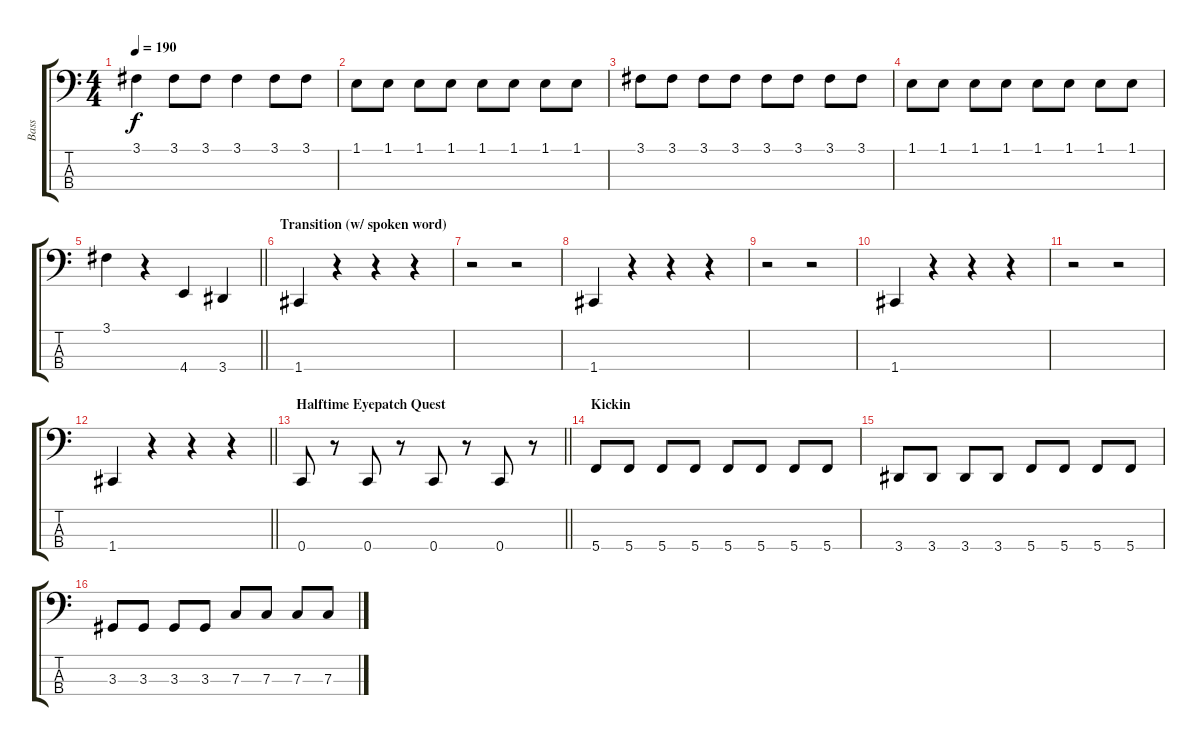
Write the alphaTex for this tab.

\track ("Bass" "Bass") {instrument electricbasspick}
\staff {score tabs}
\tuning (Eb2 Bb1 F1 C1) {hide}
\ts (4 4)
\tempo 190
\clef f4
\ks c
3.1.4{dy f} 3.1.8 3.1.8 3.1.4 3.1.8 3.1.8 |
1.1.8 1.1.8 1.1.8 1.1.8 1.1.8 1.1.8 1.1.8 1.1.8 |
3.1.8 3.1.8 3.1.8 3.1.8 3.1.8 3.1.8 3.1.8 3.1.8 |
1.1.8 1.1.8 1.1.8 1.1.8 1.1.8 1.1.8 1.1.8 1.1.8 |
\barLineRight lightlight
3.1.4 r.4 4.4.4 3.4.4 |
\section ("" "Transition (w/ spoken word) ")
1.4.4 r.4 r.4 r.4 |
r.2 r.2 |
1.4.4 r.4 r.4 r.4 |
r.2 r.2 |
1.4.4 r.4 r.4 r.4 |
r.2 r.2 |
\barLineRight lightlight
1.4.4 r.4 r.4 r.4 |
\section ("" "Halftime Eyepatch Quest")
\barLineRight lightlight
0.4.8 r.8 0.4.8 r.8 0.4.8 r.8 0.4.8 r.8 |
\section ("" "Kickin")
5.4.8 5.4.8 5.4.8 5.4.8 5.4.8 5.4.8 5.4.8 5.4.8 |
3.4.8 3.4.8 3.4.8 3.4.8 5.4.8 5.4.8 5.4.8 5.4.8 |
3.3.8 3.3.8 3.3.8 3.3.8 7.3.8 7.3.8 7.3.8 7.3.8
